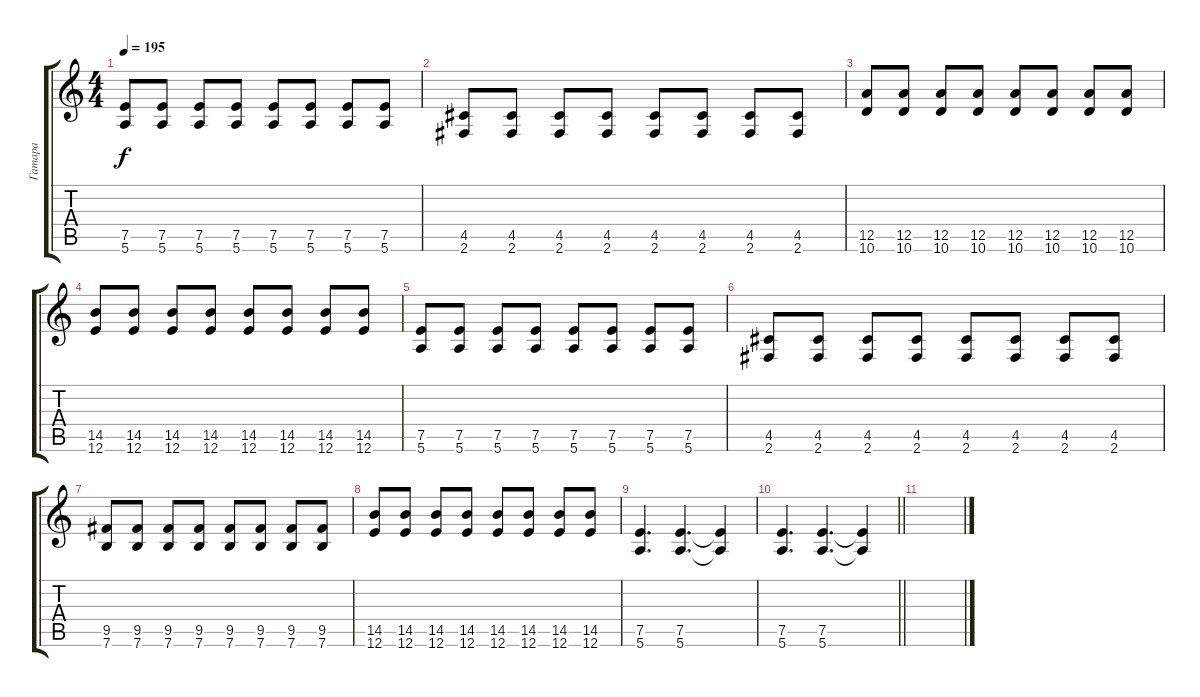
\track ("Гатара" "Гатара") {instrument distortionguitar}
\staff {score tabs}
\tuning (E4 B3 G3 D3 A2 E2) {hide}
\ts (4 4)
\tempo 195
\clef g2
\ks c
(7.5 5.6).8{dy f} (7.5 5.6).8 (7.5 5.6).8 (7.5 5.6).8 (7.5 5.6).8 (7.5 5.6).8 (7.5 5.6).8 (7.5 5.6).8 |
(4.5 2.6).8 (4.5 2.6).8 (4.5 2.6).8 (4.5 2.6).8 (4.5 2.6).8 (4.5 2.6).8 (4.5 2.6).8 (4.5 2.6).8 |
(12.5 10.6).8 (12.5 10.6).8 (12.5 10.6).8 (12.5 10.6).8 (12.5 10.6).8 (12.5 10.6).8 (12.5 10.6).8 (12.5 10.6).8 |
(14.5 12.6).8 (14.5 12.6).8 (14.5 12.6).8 (14.5 12.6).8 (14.5 12.6).8 (14.5 12.6).8 (14.5 12.6).8 (14.5 12.6).8 |
(7.5 5.6).8 (7.5 5.6).8 (7.5 5.6).8 (7.5 5.6).8 (7.5 5.6).8 (7.5 5.6).8 (7.5 5.6).8 (7.5 5.6).8 |
(4.5 2.6).8 (4.5 2.6).8 (4.5 2.6).8 (4.5 2.6).8 (4.5 2.6).8 (4.5 2.6).8 (4.5 2.6).8 (4.5 2.6).8 |
(9.5 7.6).8 (9.5 7.6).8 (9.5 7.6).8 (9.5 7.6).8 (9.5 7.6).8 (9.5 7.6).8 (9.5 7.6).8 (9.5 7.6).8 |
(14.5 12.6).8 (14.5 12.6).8 (14.5 12.6).8 (14.5 12.6).8 (14.5 12.6).8 (14.5 12.6).8 (14.5 12.6).8 (14.5 12.6).8 |
(7.5 5.6).4{d} (7.5 5.6).4{d} (7.5{t} 5.6{t}).4 |
\barLineRight lightlight
(7.5 5.6).4{d} (7.5 5.6).4{d} (7.5{t} 5.6{t}).4 |
\section ("" "")
